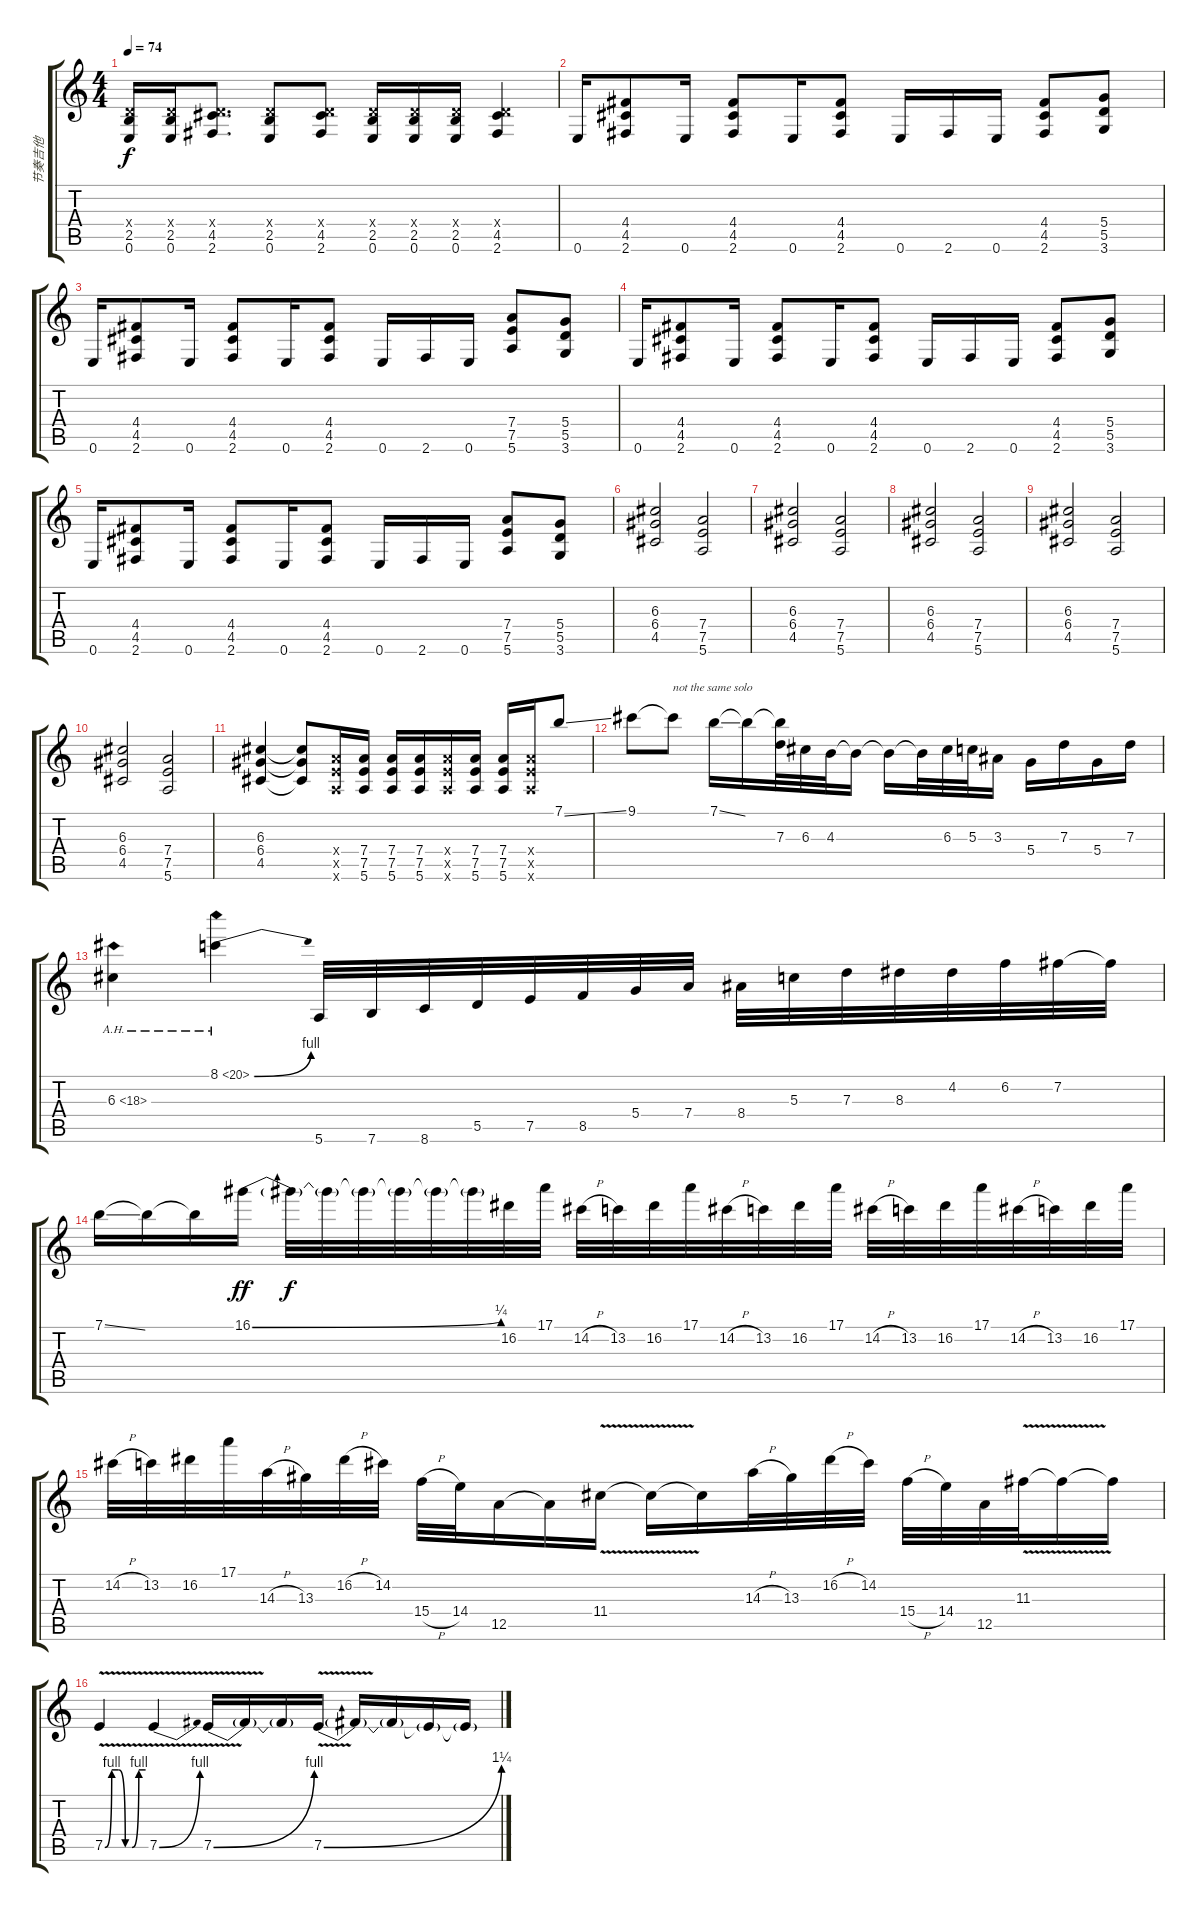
\track ("节奏吉他" "节奏吉他") {instrument distortionguitar}
\staff {score tabs}
\tuning (E4 B3 G3 D3 A2 E2) {hide}
\ts (4 4)
\tempo 74
\clef g2
\ks c
(0.4{x} 2.5 0.6).16{dy f} (0.4{x} 2.5 0.6).16 (0.4{x} 4.5 2.6).8{d} (0.4{x} 2.5 0.6).8 (0.4{x} 4.5 2.6).8 (0.4{x} 2.5 0.6).16 (0.4{x} 2.5 0.6).16 (0.4{x} 2.5 0.6).16 (0.4{x} 4.5 2.6).4 |
0.6.16 (4.4 4.5 2.6).8 0.6.16 (4.4 4.5 2.6).8 0.6.16 (4.4 4.5 2.6).8 0.6.16 2.6.16 0.6.16 (4.4 4.5 2.6).8 (5.4 5.5 3.6).8 |
0.6.16 (4.4 4.5 2.6).8 0.6.16 (4.4 4.5 2.6).8 0.6.16 (4.4 4.5 2.6).8 0.6.16 2.6.16 0.6.16 (7.4 7.5 5.6).8 (5.4 5.5 3.6).8 |
0.6.16 (4.4 4.5 2.6).8 0.6.16 (4.4 4.5 2.6).8 0.6.16 (4.4 4.5 2.6).8 0.6.16 2.6.16 0.6.16 (4.4 4.5 2.6).8 (5.4 5.5 3.6).8 |
0.6.16 (4.4 4.5 2.6).8 0.6.16 (4.4 4.5 2.6).8 0.6.16 (4.4 4.5 2.6).8 0.6.16 2.6.16 0.6.16 (7.4 7.5 5.6).8 (5.4 5.5 3.6).8 |
(6.3 6.4 4.5).2 (7.4 7.5 5.6).2 |
(6.3 6.4 4.5).2 (7.4 7.5 5.6).2 |
(6.3 6.4 4.5).2 (7.4 7.5 5.6).2 |
(6.3 6.4 4.5).2 (7.4 7.5 5.6).2 |
(6.3 6.4 4.5).2 (7.4 7.5 5.6).2 |
(6.3 6.4 4.5).4 (6.3{t} 6.4{t} 4.5{t}).8 (7.4{x} 7.5{x} 5.6{x}).16 (7.4 7.5 5.6).16 (7.4 7.5 5.6).16 (7.4 7.5 5.6).16 (7.4{x} 7.5{x} 5.6{x}).16 (7.4 7.5 5.6).16 (7.4 7.5 5.6).16 (7.4{x} 7.5{x} 5.6{x}).16 7.1{ss}.8 |
9.1.8 9.1{t}.8{txt "not the same solo"} 7.1{ss}.16 7.1{t}.16 (7.1{t} 7.3).32 6.3.32 4.3.32 4.3{t}.16 4.3{t}.16 4.3{t}.32 6.3.32 5.3.32 3.3.16 5.4.16 7.3.16 5.4.16 7.3.16 |
6.3{ah 12}.4 8.1{be (bend 0 0 60 4) ah 12}.4 5.6.32 7.6.32 8.6.32 5.5.32 7.5.32 8.5.32 5.4.32 7.4.32 8.4.32 5.3.32 7.3.32 8.3.32 4.2.32 6.2.32 7.2.32 7.2{t}.32 |
7.1{ss}.16 7.1{t}.16 7.1{t}.16 16.1{be (bend 0 0 60 1)}.16{dy ff} 16.1{t}.32{dy f} 16.1{t}.32 16.1{t}.32 16.1{t}.32 16.1{t}.32 16.1{t}.32 16.2.32 17.1.32 14.2{h}.32 13.2.32 16.2.32 17.1.32 14.2{h}.32 13.2.32 16.2.32 17.1.32 14.2{h}.32 13.2.32 16.2.32 17.1.32 14.2{h}.32 13.2.32 16.2.32 17.1.32 |
14.2{h}.32 13.2.32 16.2.32 17.1.32 14.3{h}.32 13.3.32 16.2{h}.32 14.2.32 15.4{h}.32 14.4.32 12.5.16 12.5{t}.16 11.4{v}.16 11.4{t}.16 11.4{t}.16 14.3{h}.32 13.3.32 16.2{h}.32 14.2.32 15.4{h}.32 14.4.32 12.5.32 11.3{v}.32 11.3{t}.16 11.3{t}.16 |
7.5{be (custom 0 0 10 4 20 4 30 0 40 0 50 4 60 4) v}.4 7.5{be (bend 0 0 60 4) v}.4 7.5{be (bend 0 0 60 4) v}.16 7.5{t}.16 7.5{t}.16 7.5{be (bend 0 0 60 5) v}.16 7.5{t}.16 7.5{t}.16 7.5{t}.16 7.5{t}.16
